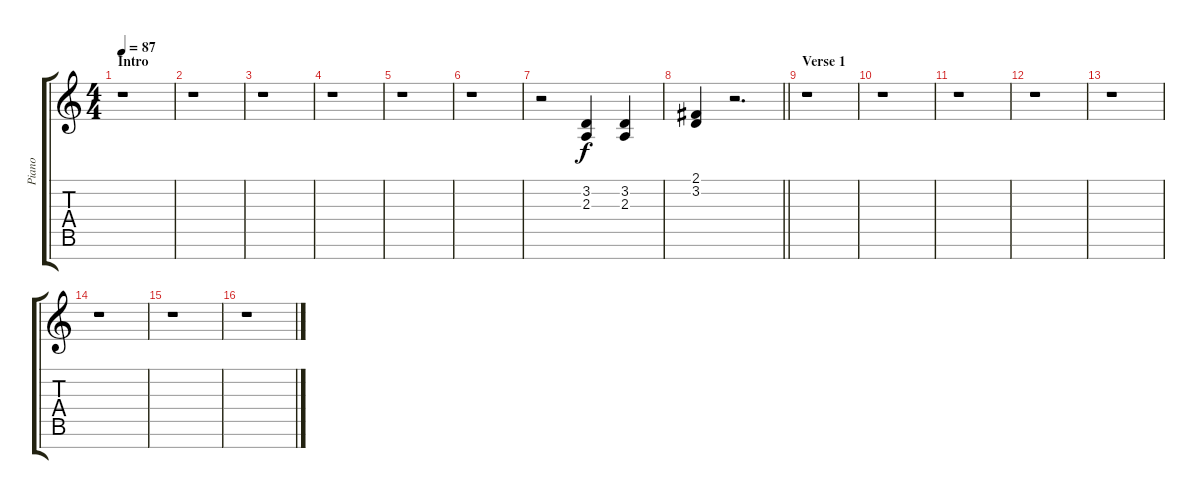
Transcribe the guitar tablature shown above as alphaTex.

\track ("Piano" "Piano") {instrument electricgrandpiano}
\staff {score tabs}
\tuning (E4 B3 G3 D3 A2 E2 B1) {hide}
\ts (4 4)
\section ("" "Intro")
\tempo 87
\clef g2
\ks c
r.1{dy f volume 12 instrument electricgrandpiano} |
r.1 |
r.1 |
r.1 |
r.1 |
r.1 |
r.2 (3.2 2.3).4 (3.2 2.3).4 |
\barLineRight lightlight
(2.1 3.2).4 r.2{d} |
\section ("" "Verse 1")
r.1 |
r.1 |
r.1 |
r.1 |
r.1 |
r.1 |
r.1 |
r.1
